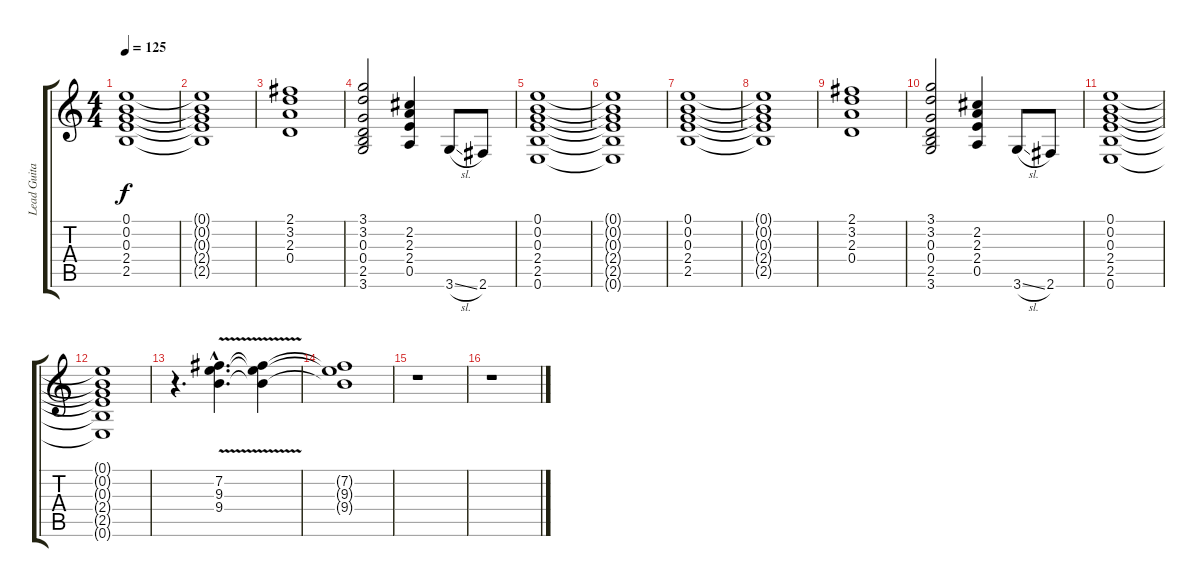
\track ("Lead Guitar" "Lead Guita") {instrument distortionguitar}
\staff {score tabs}
\tuning (E4 B3 G3 D3 A2 E2) {hide}
\ts (4 4)
\tempo 125
\clef g2
\ks c
(0.1 0.2 0.3 2.4 2.5).1{dy f volume 6} |
(0.1{t} 0.2{t} 0.3{t} 2.4{t} 2.5{t}).1 |
(2.1 3.2 2.3 0.4).1 |
(3.1 3.2 0.3 0.4 2.5 3.6).2 (2.2 2.3 2.4 0.5).4 3.6{sl}.8{volume 16} 2.6.8 |
(0.1 0.2 0.3 2.4 2.5 0.6).1{volume 6} |
(0.1{t} 0.2{t} 0.3{t} 2.4{t} 2.5{t} 0.6{t}).1 |
(0.1 0.2 0.3 2.4 2.5).1{volume 6} |
(0.1{t} 0.2{t} 0.3{t} 2.4{t} 2.5{t}).1 |
(2.1 3.2 2.3 0.4).1 |
(3.1 3.2 0.3 0.4 2.5 3.6).2 (2.2 2.3 2.4 0.5).4 3.6{sl}.8{volume 16} 2.6.8 |
(0.1 0.2 0.3 2.4 2.5 0.6).1{volume 6} |
(0.1{t} 0.2{t} 0.3{t} 2.4{t} 2.5{t} 0.6{t}).1 |
r.4{d volume 14} (7.2{v hac} 9.3{v hac} 9.4{v hac}).4{d volume 6} (7.2{t} 9.3{t} 9.4{t}).4 |
(7.2{t} 9.3{t} 9.4{t}).1 |
r.1 |
r.1
